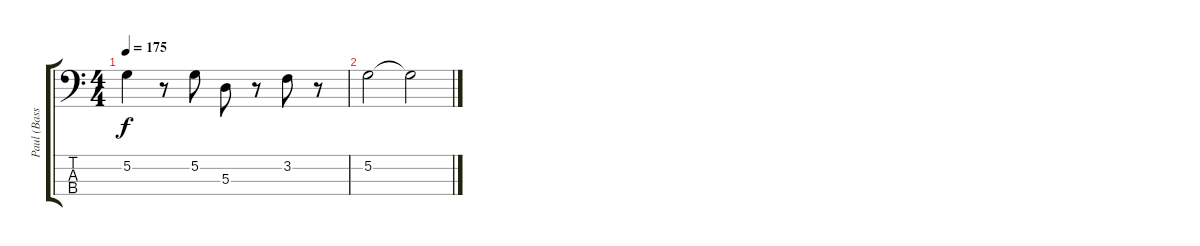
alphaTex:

\track ("Paul (Bass)" "Paul (Bass") {instrument electricbassfinger}
\staff {score tabs}
\tuning (G2 D2 A1 E1) {hide}
\ts (4 4)
\tempo 175
\clef f4
\ks c
5.2.4{dy f} r.8 5.2.8 5.3.8 r.8 3.2.8 r.8 |
5.2.2 5.2{t}.2
